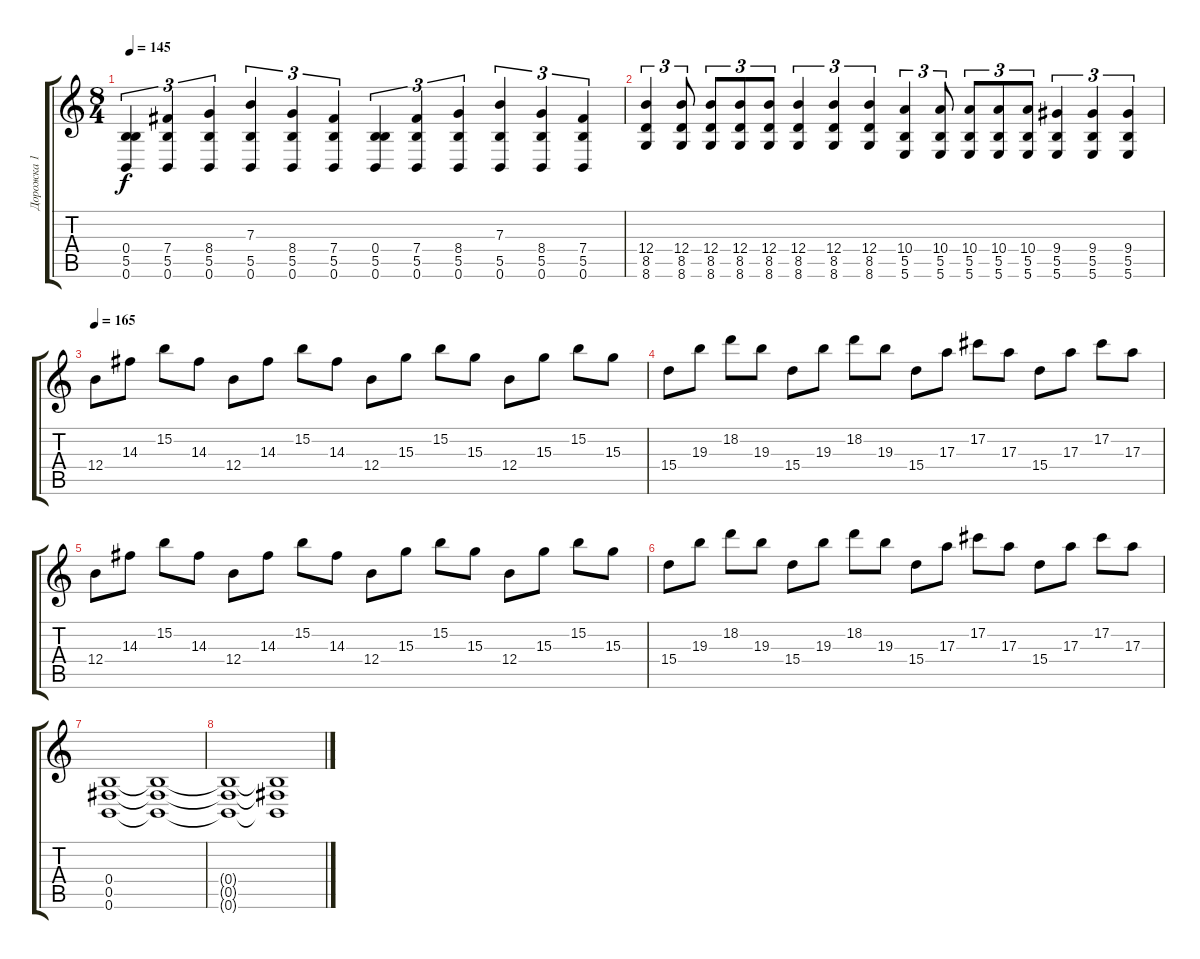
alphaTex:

\track ("Дорожка 1" "Дорожка 1") {instrument distortionguitar}
\staff {score tabs}
\tuning (Db4 Ab3 E3 B2 Gb2 B1) {hide}
\ts (8 4)
\tempo 145
\clef g2
\ks c
(0.4 5.5 0.6).4{tu (3 2) dy f instrument distortionguitar} (7.4 5.5 0.6).4{tu (3 2)} (8.4 5.5 0.6).4{tu (3 2)} (7.3 5.5 0.6).4{tu (3 2)} (8.4 5.5 0.6).4{tu (3 2)} (7.4 5.5 0.6).4{tu (3 2)} (0.4 5.5 0.6).4{tu (3 2)} (7.4 5.5 0.6).4{tu (3 2)} (8.4 5.5 0.6).4{tu (3 2)} (7.3 5.5 0.6).4{tu (3 2)} (8.4 5.5 0.6).4{tu (3 2)} (7.4 5.5 0.6).4{tu (3 2)} |
(12.4 8.5 8.6).4{tu (3 2)} (12.4 8.5 8.6).8{tu (3 2)} (12.4 8.5 8.6).8{tu (3 2)} (12.4 8.5 8.6).8{tu (3 2)} (12.4 8.5 8.6).8{tu (3 2)} (12.4 8.5 8.6).4{tu (3 2)} (12.4 8.5 8.6).4{tu (3 2)} (12.4 8.5 8.6).4{tu (3 2)} (10.4 5.5 5.6).4{tu (3 2)} (10.4 5.5 5.6).8{tu (3 2)} (10.4 5.5 5.6).8{tu (3 2)} (10.4 5.5 5.6).8{tu (3 2)} (10.4 5.5 5.6).8{tu (3 2)} (9.4 5.5 5.6).4{tu (3 2)} (9.4 5.5 5.6).4{tu (3 2)} (9.4 5.5 5.6).4{tu (3 2)} |
\tempo 165
12.4.8 14.3.8 15.2.8 14.3.8 12.4.8 14.3.8 15.2.8 14.3.8 12.4.8 15.3.8 15.2.8 15.3.8 12.4.8 15.3.8 15.2.8 15.3.8 |
15.4.8 19.3.8 18.2.8 19.3.8 15.4.8 19.3.8 18.2.8 19.3.8 15.4.8 17.3.8 17.2.8 17.3.8 15.4.8 17.3.8 17.2.8 17.3.8 |
12.4.8 14.3.8 15.2.8 14.3.8 12.4.8 14.3.8 15.2.8 14.3.8 12.4.8 15.3.8 15.2.8 15.3.8 12.4.8 15.3.8 15.2.8 15.3.8 |
15.4.8 19.3.8 18.2.8 19.3.8 15.4.8 19.3.8 18.2.8 19.3.8 15.4.8 17.3.8 17.2.8 17.3.8 15.4.8 17.3.8 17.2.8 17.3.8 |
(0.4 0.5 0.6).1 (0.4{t} 0.5{t} 0.6{t}).1 |
(0.4{t} 0.5{t} 0.6{t}).1 (0.4{t} 0.5{t} 0.6{t}).1
